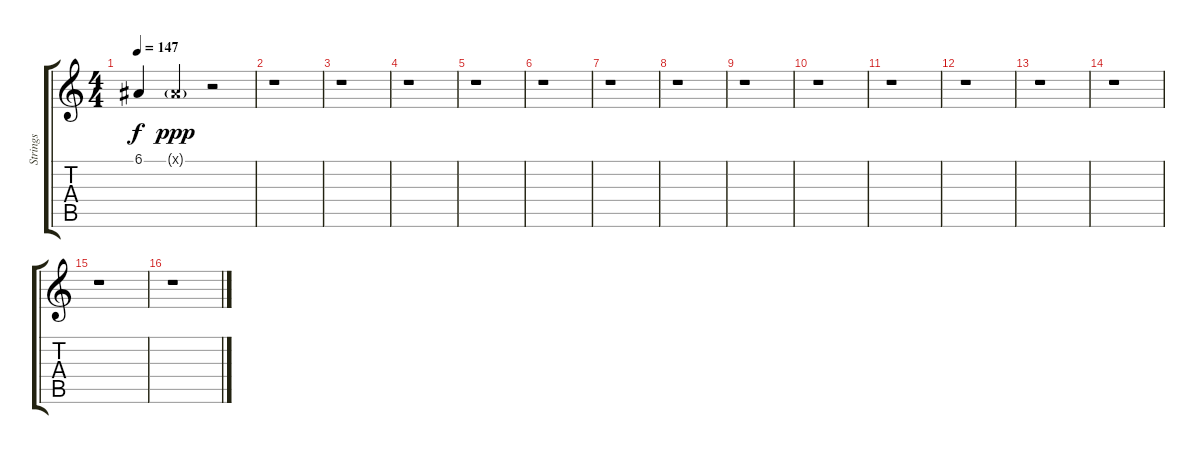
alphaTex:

\track ("Strings" "Strings") {instrument stringensemble1}
\staff {score tabs}
\tuning (E4 B3 G3 D3 A2 D2) {hide}
\ts (4 4)
\tempo 147
\clef g2
\ks c
6.1{t}.4{dy f} 6.1{g x}.4{dy ppp} r.2 |
r.1 |
r.1 |
r.1 |
r.1 |
r.1 |
r.1 |
r.1 |
r.1 |
r.1 |
r.1 |
r.1 |
r.1 |
r.1 |
r.1 |
r.1
